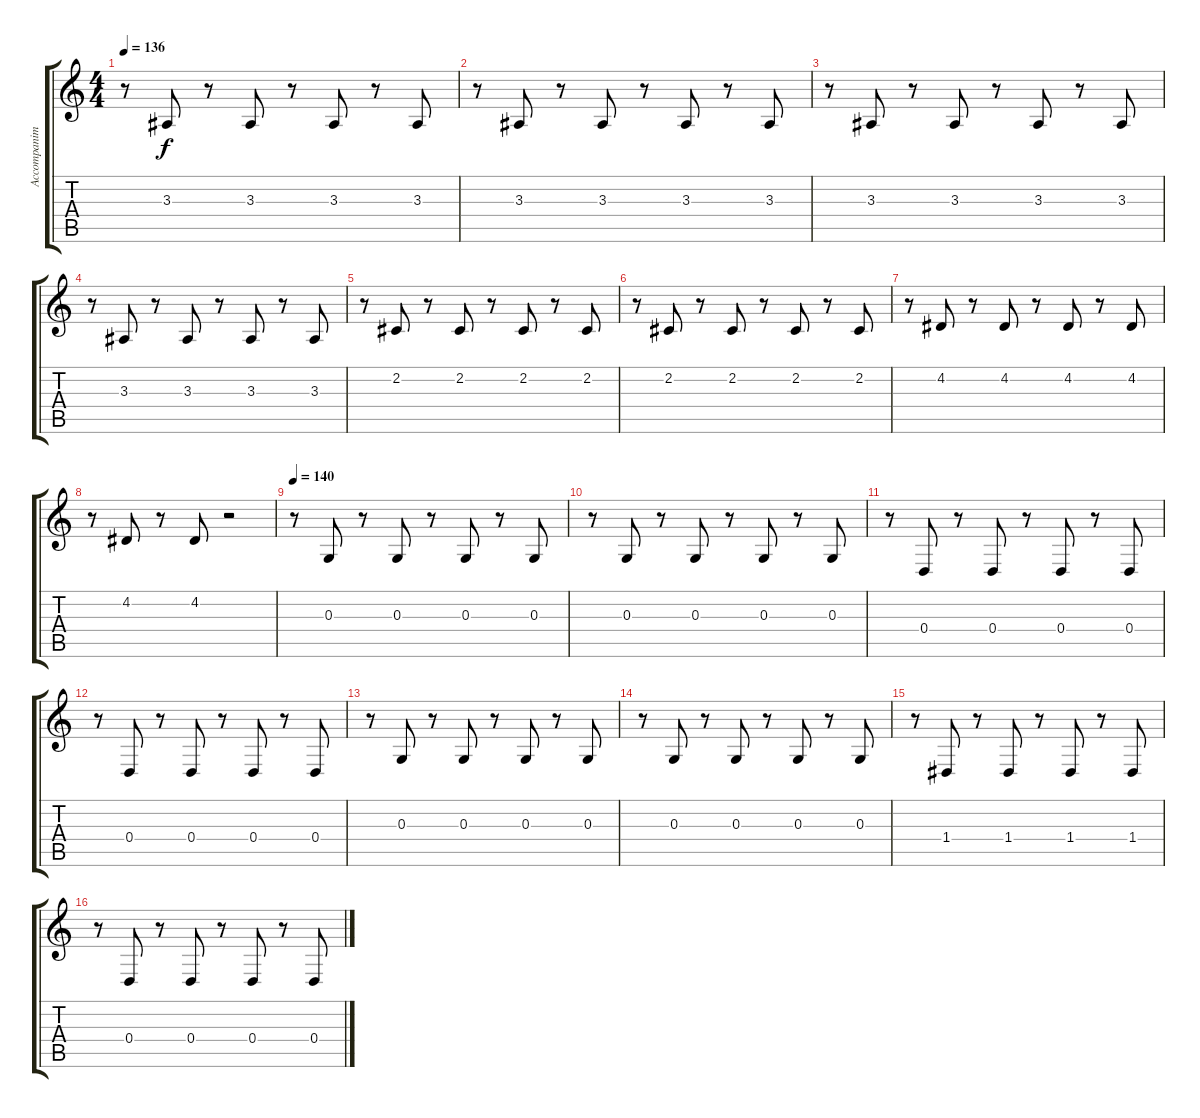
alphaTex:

\track ("Accompaniment Accompaniment" "Accompanim") {instrument acousticgrandpiano}
\staff {score tabs}
\tuning (E4 B3 G3 D3 A2 D2) {hide}
\ts (4 4)
\tempo 136
\clef g2
\ks c
r.8{dy f} 3.3.8 r.8 3.3.8 r.8 3.3.8 r.8 3.3.8 |
r.8 3.3.8 r.8 3.3.8 r.8 3.3.8 r.8 3.3.8 |
r.8 3.3.8 r.8 3.3.8 r.8 3.3.8 r.8 3.3.8 |
r.8 3.3.8 r.8 3.3.8 r.8 3.3.8 r.8 3.3.8 |
r.8 2.2.8 r.8 2.2.8 r.8 2.2.8 r.8 2.2.8 |
r.8 2.2.8 r.8 2.2.8 r.8 2.2.8 r.8 2.2.8 |
r.8 4.2.8 r.8 4.2.8 r.8 4.2.8 r.8 4.2.8 |
r.8 4.2.8 r.8 4.2.8 r.2 |
\tempo 140
r.8 0.3.8 r.8 0.3.8 r.8 0.3.8 r.8 0.3.8 |
r.8 0.3.8 r.8 0.3.8 r.8 0.3.8 r.8 0.3.8 |
r.8 0.4.8 r.8 0.4.8 r.8 0.4.8 r.8 0.4.8 |
r.8 0.4.8 r.8 0.4.8 r.8 0.4.8 r.8 0.4.8 |
r.8 0.3.8 r.8 0.3.8 r.8 0.3.8 r.8 0.3.8 |
r.8 0.3.8 r.8 0.3.8 r.8 0.3.8 r.8 0.3.8 |
r.8 1.4.8 r.8 1.4.8 r.8 1.4.8 r.8 1.4.8 |
r.8 0.4.8 r.8 0.4.8 r.8 0.4.8 r.8 0.4.8
